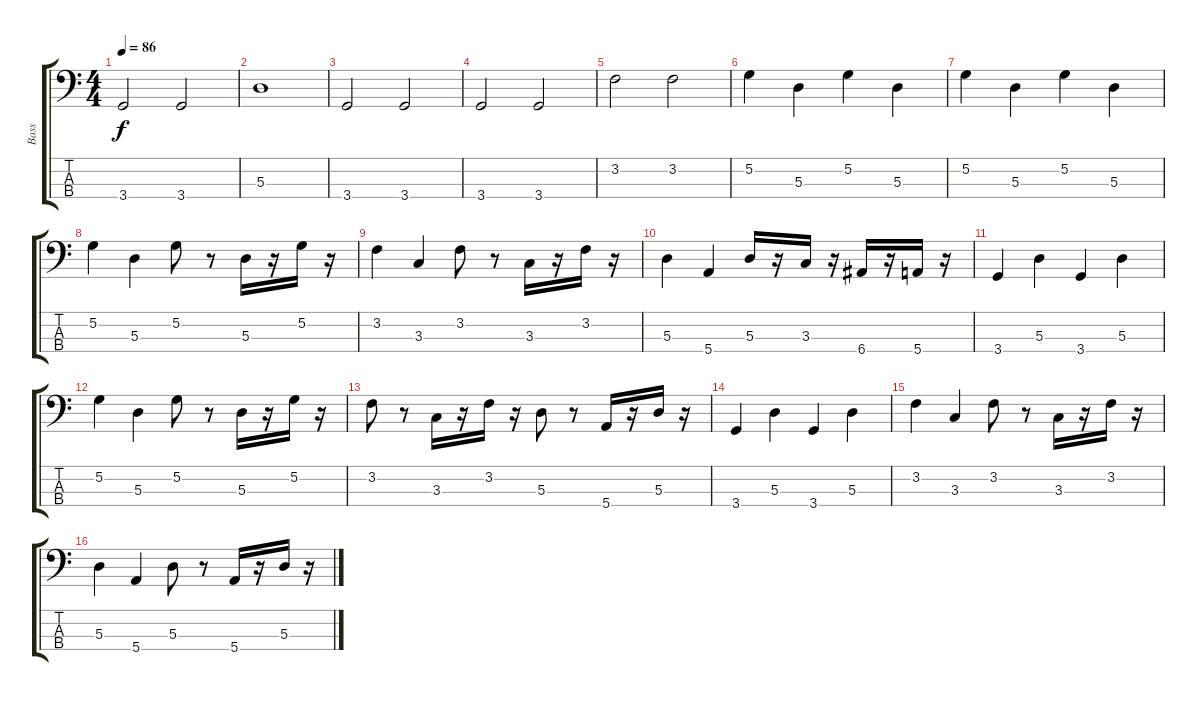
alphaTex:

\track ("Bass" "Bass") {instrument electricbassfinger}
\staff {score tabs}
\tuning (G2 D2 A1 E1) {hide}
\ts (4 4)
\tempo 86
\clef f4
\ks c
3.4.2{dy f} 3.4.2 |
5.3.1 |
3.4.2 3.4.2 |
3.4.2 3.4.2 |
3.2.2 3.2.2 |
5.2.4 5.3.4 5.2.4 5.3.4 |
5.2.4 5.3.4 5.2.4 5.3.4 |
5.2.4 5.3.4 5.2.8 r.8 5.3.16 r.16 5.2.16 r.16 |
3.2.4 3.3.4 3.2.8 r.8 3.3.16 r.16 3.2.16 r.16 |
5.3.4 5.4.4 5.3.16 r.16 3.3.16 r.16 6.4.16 r.16 5.4.16 r.16 |
3.4.4 5.3.4 3.4.4 5.3.4 |
5.2.4 5.3.4 5.2.8 r.8 5.3.16 r.16 5.2.16 r.16 |
3.2.8 r.8 3.3.16 r.16 3.2.16 r.16 5.3.8 r.8 5.4.16 r.16 5.3.16 r.16 |
3.4.4 5.3.4 3.4.4 5.3.4 |
3.2.4 3.3.4 3.2.8 r.8 3.3.16 r.16 3.2.16 r.16 |
5.3.4 5.4.4 5.3.8 r.8 5.4.16 r.16 5.3.16 r.16
